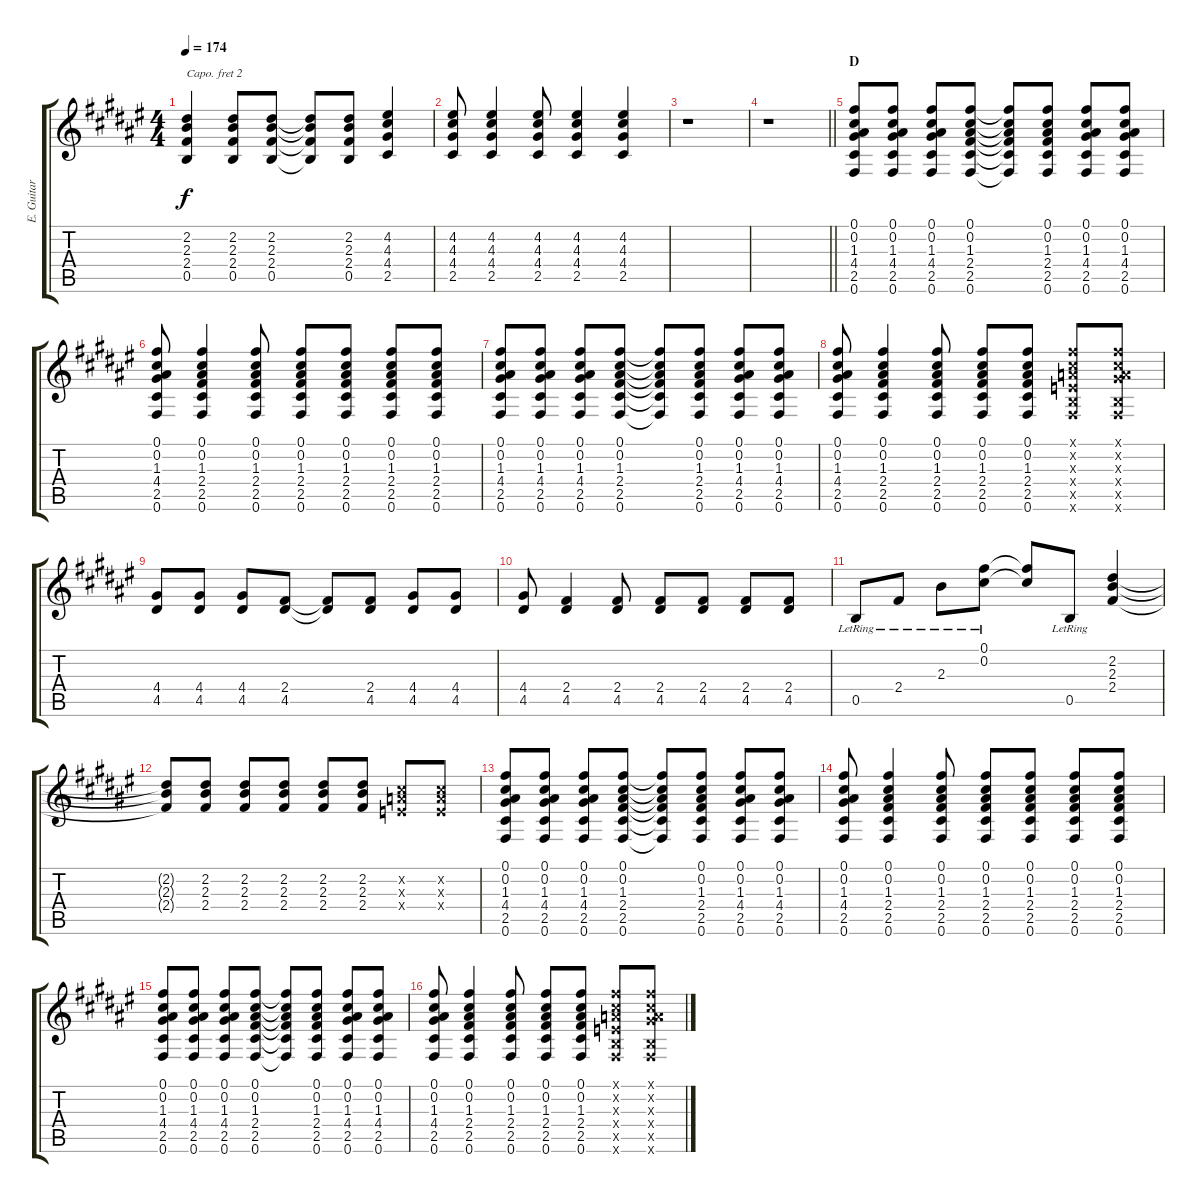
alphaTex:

\track ("E. Guitar II" "E. Guitar ") {instrument overdrivenguitar}
\staff {score tabs}
\capo 2
\tuning (E4 B3 G3 D3 A2 E2) {hide}
\ts (4 4)
\tempo 174
\clef g2
\ks f#
(2.2 2.3 2.4 0.5).4{dy f} (2.2 2.3 2.4 0.5).8 (2.2 2.3 2.4 0.5).8 (2.2{t} 2.3{t} 2.4{t} 0.5{t}).8 (2.2 2.3 2.4 0.5).8 (4.2 4.3 4.4 2.5).4 |
(4.2 4.3 4.4 2.5).8 (4.2 4.3 4.4 2.5).4 (4.2 4.3 4.4 2.5).8 (4.2 4.3 4.4 2.5).4 (4.2 4.3 4.4 2.5).4 |
r.1 |
\barLineRight lightlight
r.1 |
\section ("" "D")
(0.1 0.2 1.3 4.4 2.5 0.6).8 (0.1 0.2 1.3 4.4 2.5 0.6).8 (0.1 0.2 1.3 4.4 2.5 0.6).8 (0.1 0.2 1.3 2.4 2.5 0.6).8 (0.1{t} 0.2{t} 1.3{t} 2.4{t} 2.5{t} 0.6{t}).8 (0.1 0.2 1.3 2.4 2.5 0.6).8 (0.1 0.2 1.3 4.4 2.5 0.6).8 (0.1 0.2 1.3 4.4 2.5 0.6).8 |
(0.1 0.2 1.3 4.4 2.5 0.6).8 (0.1 0.2 1.3 2.4 2.5 0.6).4 (0.1 0.2 1.3 2.4 2.5 0.6).8 (0.1 0.2 1.3 2.4 2.5 0.6).8 (0.1 0.2 1.3 2.4 2.5 0.6).8 (0.1 0.2 1.3 2.4 2.5 0.6).8 (0.1 0.2 1.3 2.4 2.5 0.6).8 |
(0.1 0.2 1.3 4.4 2.5 0.6).8 (0.1 0.2 1.3 4.4 2.5 0.6).8 (0.1 0.2 1.3 4.4 2.5 0.6).8 (0.1 0.2 1.3 2.4 2.5 0.6).8 (0.1{t} 0.2{t} 1.3{t} 2.4{t} 2.5{t} 0.6{t}).8 (0.1 0.2 1.3 2.4 2.5 0.6).8 (0.1 0.2 1.3 4.4 2.5 0.6).8 (0.1 0.2 1.3 4.4 2.5 0.6).8 |
(0.1 0.2 1.3 4.4 2.5 0.6).8 (0.1 0.2 1.3 2.4 2.5 0.6).4 (0.1 0.2 1.3 2.4 2.5 0.6).8 (0.1 0.2 1.3 2.4 2.5 0.6).8 (0.1 0.2 1.3 2.4 2.5 0.6).8 (0.1{x} 0.2{x} 0.3{x} 0.4{x} 0.5{x} 0.6{x}).8 (0.1{x} 0.2{x} 0.3{x} 4.4{x} 0.5{x} 0.6{x}).8 |
(4.4 4.5).8 (4.4 4.5).8 (4.4 4.5).8 (2.4 4.5).8 (2.4{t} 4.5{t}).8 (2.4 4.5).8 (4.4 4.5).8 (4.4 4.5).8 |
(4.4 4.5).8 (2.4 4.5).4 (2.4 4.5).8 (2.4 4.5).8 (2.4 4.5).8 (2.4 4.5).8 (2.4 4.5).8 |
0.5{lr}.8 2.4{lr}.8 2.3{lr}.8 (0.1{lr} 0.2{lr}).8 (0.1{t} 0.2{t}).8 0.5{lr}.8 (2.2 2.3 2.4).4 |
(2.2{t} 2.3{t} 2.4{t}).8 (2.2 2.3 2.4).8 (2.2 2.3 2.4).8 (2.2 2.3 2.4).8 (2.2 2.3 2.4).8 (2.2 2.3 2.4).8 (0.2{x} 0.3{x} 0.4{x}).8 (0.2{x} 0.3{x} 0.4{x}).8 |
(0.1 0.2 1.3 4.4 2.5 0.6).8 (0.1 0.2 1.3 4.4 2.5 0.6).8 (0.1 0.2 1.3 4.4 2.5 0.6).8 (0.1 0.2 1.3 2.4 2.5 0.6).8 (0.1{t} 0.2{t} 1.3{t} 2.4{t} 2.5{t} 0.6{t}).8 (0.1 0.2 1.3 2.4 2.5 0.6).8 (0.1 0.2 1.3 4.4 2.5 0.6).8 (0.1 0.2 1.3 4.4 2.5 0.6).8 |
(0.1 0.2 1.3 4.4 2.5 0.6).8 (0.1 0.2 1.3 2.4 2.5 0.6).4 (0.1 0.2 1.3 2.4 2.5 0.6).8 (0.1 0.2 1.3 2.4 2.5 0.6).8 (0.1 0.2 1.3 2.4 2.5 0.6).8 (0.1 0.2 1.3 2.4 2.5 0.6).8 (0.1 0.2 1.3 2.4 2.5 0.6).8 |
(0.1 0.2 1.3 4.4 2.5 0.6).8 (0.1 0.2 1.3 4.4 2.5 0.6).8 (0.1 0.2 1.3 4.4 2.5 0.6).8 (0.1 0.2 1.3 2.4 2.5 0.6).8 (0.1{t} 0.2{t} 1.3{t} 2.4{t} 2.5{t} 0.6{t}).8 (0.1 0.2 1.3 2.4 2.5 0.6).8 (0.1 0.2 1.3 4.4 2.5 0.6).8 (0.1 0.2 1.3 4.4 2.5 0.6).8 |
(0.1 0.2 1.3 4.4 2.5 0.6).8 (0.1 0.2 1.3 2.4 2.5 0.6).4 (0.1 0.2 1.3 2.4 2.5 0.6).8 (0.1 0.2 1.3 2.4 2.5 0.6).8 (0.1 0.2 1.3 2.4 2.5 0.6).8 (0.1{x} 0.2{x} 0.3{x} 0.4{x} 0.5{x} 0.6{x}).8 (0.1{x} 0.2{x} 0.3{x} 4.4{x} 0.5{x} 0.6{x}).8
